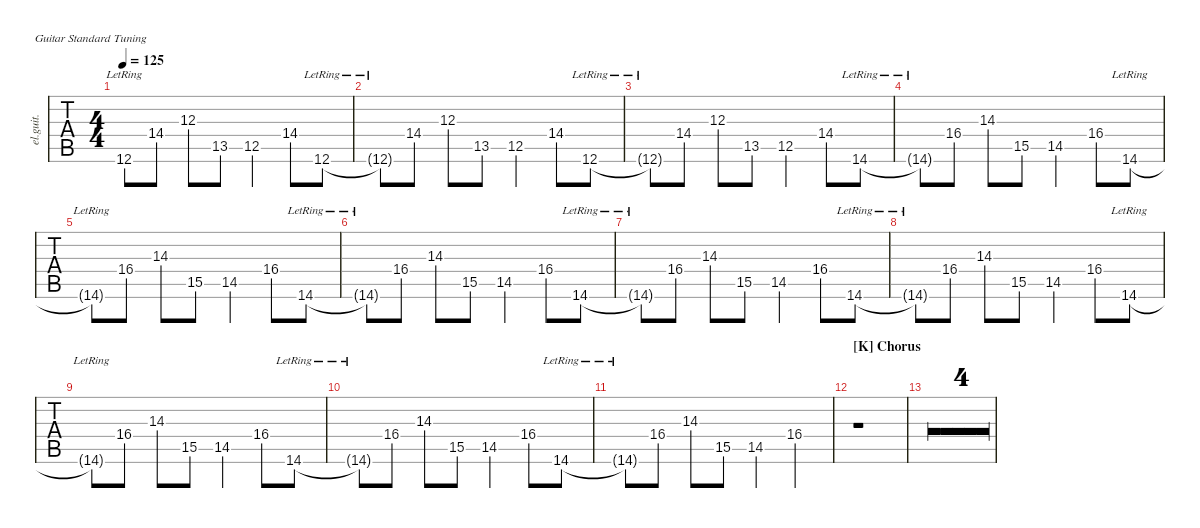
\defaultSystemsLayout 4
\hideDynamics
\bracketExtendMode nobrackets
\otherSystemsTrackNameOrientation horizontal
\track ("Clean Guitar 2" "el.guit.") {defaultSystemsLayout 4 multiBarRest instrument electricguitarclean}
\staff {tabs}
\tuning (E4 B3 G3 D3 A2 E2)
\ts (4 4)
\tempo 125
\clef g2
\ks c
12.6{lr t}.8{dy mf} 14.4.8 12.3.8 13.5{acc #}.8 12.5.4 14.4.8 12.6{lr}.8 |
12.6{lr t}.8 14.4.8 12.3.8 13.5{acc #}.8 12.5.4 14.4.8 12.6{lr}.8 |
12.6{lr t}.8 14.4.8 12.3.8 13.5{acc #}.8 12.5.4 14.4.8 14.6{lr acc #}.8 |
14.6{lr t acc #}.8 16.4{acc #}.8 14.3.8 15.5.8 14.5.4 16.4{acc #}.8 14.6{lr acc #}.8 |
14.6{lr t acc #}.8 16.4{acc #}.8 14.3.8 15.5.8 14.5.4 16.4{acc #}.8 14.6{lr acc #}.8 |
14.6{lr t acc #}.8 16.4{acc #}.8 14.3.8 15.5.8 14.5.4 16.4{acc #}.8 14.6{lr acc #}.8 |
14.6{lr t acc #}.8 16.4{acc #}.8 14.3.8 15.5.8 14.5.4 16.4{acc #}.8 14.6{lr acc #}.8 |
14.6{lr t acc #}.8 16.4{acc #}.8 14.3.8 15.5.8 14.5.4 16.4{acc #}.8 14.6{lr acc #}.8 |
14.6{lr t acc #}.8 16.4{acc #}.8 14.3.8 15.5.8 14.5.4 16.4{acc #}.8 14.6{lr acc #}.8 |
14.6{lr t acc #}.8 16.4{acc #}.8 14.3.8 15.5.8 14.5.4 16.4{acc #}.8 14.6{lr acc #}.8 |
14.6{lr t acc #}.8 16.4{acc #}.8 14.3.8 15.5.8 14.5.4 16.4{acc #}.4 |
\section ("K" "Chorus")
r.1 |
r.1 |
r.1 |
r.1 |
r.1
